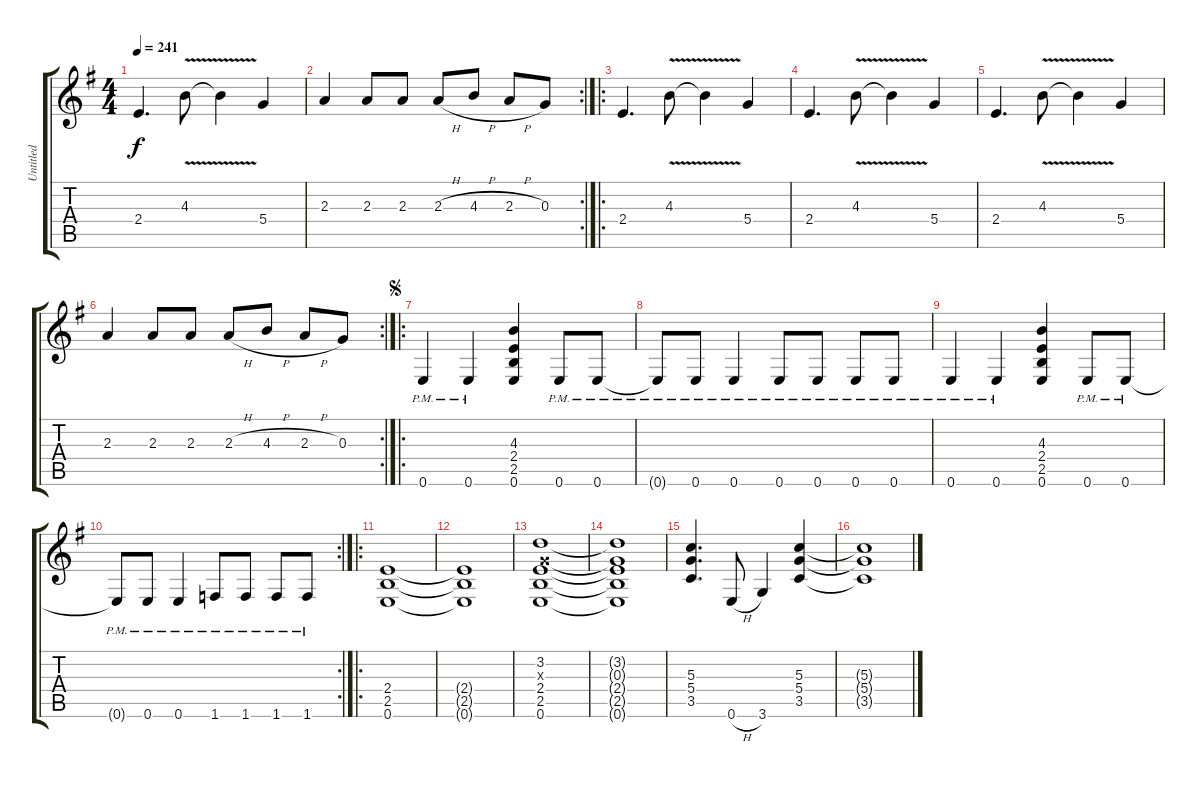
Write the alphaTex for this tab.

\track ("Untitled" "Untitled") {instrument distortionguitar}
\staff {score tabs}
\tuning (E4 B3 G3 D3 A2 E2) {hide}
\ts (4 4)
\tempo 241
\clef g2
\ks g
2.4.4{d dy f} 4.3{v}.8 4.3{v t}.4 5.4.4 |
\rc 2
2.3.4 2.3.8 2.3.8 2.3{h}.8 4.3{h}.8 2.3{h}.8 0.3.8 |
\ro
2.4.4{d} 4.3{v}.8 4.3{v t}.4 5.4.4 |
2.4.4{d} 4.3{v}.8 4.3{v t}.4 5.4.4 |
2.4.4{d} 4.3{v}.8 4.3{v t}.4 5.4.4 |
\rc 2
2.3.4 2.3.8 2.3.8 2.3{h}.8 4.3{h}.8 2.3{h}.8 0.3.8 |
\ro
\jump segno
0.6{pm}.4 0.6{pm}.4 (4.3 2.4 2.5 0.6).4 0.6{pm}.8 0.6{pm}.8 |
0.6{pm t}.8 0.6{pm}.8 0.6{pm}.4 0.6{pm}.8 0.6{pm}.8 0.6{pm}.8 0.6{pm}.8 |
0.6{pm}.4 0.6{pm}.4 (4.3 2.4 2.5 0.6).4 0.6{pm}.8 0.6{pm}.8 |
\rc 2
0.6{pm t}.8 0.6{pm}.8 0.6{pm}.4 1.6{pm}.8 1.6{pm}.8 1.6{pm}.8 1.6{pm}.8 |
\ro
(2.4 2.5 0.6).1 |
(2.4{t} 2.5{t} 0.6{t}).1 |
(3.2 0.3{x} 2.4 2.5 0.6).1 |
(3.2{t} 0.3{t} 2.4{t} 2.5{t} 0.6{t}).1 |
(5.3 5.4 3.5).4{d} 0.6{h}.8 3.6.4 (5.3 5.4 3.5).4 |
(5.3{t} 5.4{t} 3.5{t}).1
